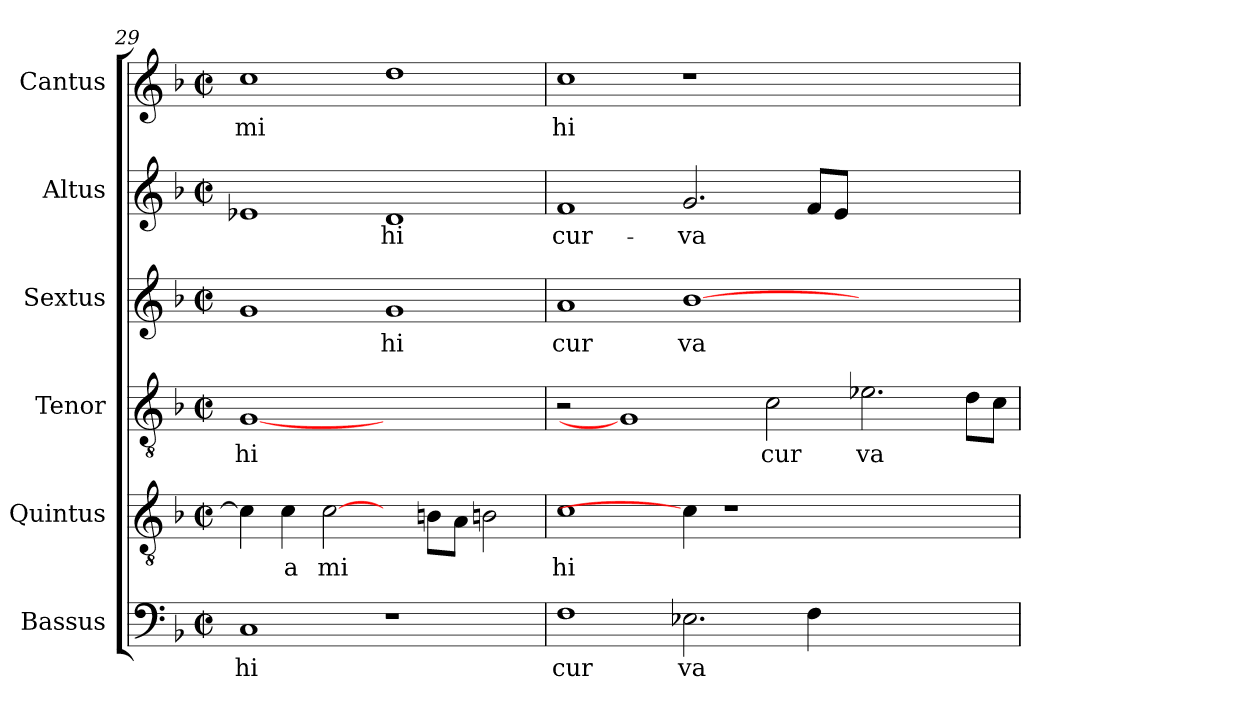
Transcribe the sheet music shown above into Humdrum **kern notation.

**kern	**text	**kern	**text	**kern	**text	**kern	**text	**kern	**text	**kern	**text
*part6	*part6	*part5	*part5	*part4	*part4	*part3	*part3	*part2	*part2	*part1	*part1
*staff6	*staff6	*staff5	*staff5	*staff4	*staff4	*staff3	*staff3	*staff2	*staff2	*staff1	*staff1
*I"Bassus	*	*I"Quintus	*	*I"Tenor	*	*I"Sextus	*	*I"Altus	*	*I"Cantus	*
*clefF4	*	*clefGv2	*	*clefGv2	*	*clefG2	*	*clefG2	*	*clefG2	*
*k[b-]	*	*k[b-]	*	*k[b-]	*	*k[b-]	*	*k[b-]	*	*k[b-]	*
*F:	*	*F:	*	*F:	*	*F:	*	*F:	*	*F:	*
*M2/2	*	*M2/2	*	*M2/2	*	*M2/2	*	*M2/2	*	*M2/2	*
*met(c|)	*	*met(c|)	*	*met(c|)	*	*met(c|)	*	*met(c|)	*	*met(c|)	*
=29	=29	=29	=29	=29	=29	=29	=29	=29	=29	=29	=29
!	!LO:LY:b:cj	!	!LO:LY:b:cj	!	!LO:LY:b:cj	!	!LO:LY:b:cj	!	!LO:LY:b:cj	!	!LO:LY:b:cj
1C	hi	4c\]	--	[1G	hi	1g	.	1e-X	--	1cc	mi
!	!	!	!LO:LY:b:cj	!	!	!	!	!	!	!	!
.	.	4c\	-a	.	.	.	.	.	.	.	.
!	!	!	!LO:LY:b:cj	!	!	!	!	!	!	!	!
.	.	[2c\	mi-	.	.	.	.	.	.	.	.
!	!	!	!	!	!	!	!LO:LY:b:cj	!	!LO:LY:b:cj	!	!LO:LY:b:cj
1r	.	4ryy	.	1ryy	.	1g	hi	1d	-hi	1dd	.
!	!	!	!LO:LY:b:cj	!	!	!	!	!	!	!	!
.	.	8Bn\L	--	.	.	.	.	.	.	.	.
!	!	!	!LO:LY:b:cj	!	!	!	!	!	!	!	!
.	.	8A\J	--	.	.	.	.	.	.	.	.
!	!	!	!LO:LY:b:cj	!	!	!	!	!	!	!	!
.	.	2Bn\	--	.	.	.	.	.	.	.	.
=30	=30	=30	=30	=30	=30	=30	=30	=30	=30	=30	=30
!	!LO:LY:b:cj	!	!LO:LY:b:cj	!	!	!	!LO:LY:b:cj	!	!LO:LY:b:cj	!	!LO:LY:b:cj
1F	cur	1c	-hi	2r	.	1a	cur	1f	cur-	1cc	hi
.	.	.	.	1G]	.	.	.	.	.	.	.
!	!LO:LY:b:cj	!	!	!	!	!	!LO:LY:b:cj	!	!LO:LY:b:cj	!	!
2.E-X\	va	4c\]	.	.	.	[>1b-	va	2.g/	-va-	1r	.
.	.	1r	.	.	.	.	.	.	.	.	.
!	!	!	!	!	!LO:LY:b:cj	!	!	!	!	!	!
.	.	.	.	2c\	cur	.	.	.	.	.	.
!	!LO:LY:b:cj	!	!	!	!	!	!	!	!LO:LY:b:cj	!	!
4F\	.	.	.	.	.	.	.	8f/L	--	.	.
!	!	!	!	!	!	!	!	!	!LO:LY:b:cj	!	!
.	.	.	.	.	.	.	.	8e/J	--	.	.
!	!	!	!	!	!LO:LY:b:cj	!	!	!	!	!	!
1ryy	.	.	.	2.e-X\	va	1ryy	.	1ryy	.	1ryy	.
.	.	2.ryy	.	.	.	.	.	.	.	.	.
!	!	!	!	!	!LO:LY:b:cj	!	!	!	!	!	!
.	.	.	.	8d\L	.	.	.	.	.	.	.
!	!	!	!	!	!LO:LY:b:cj	!	!	!	!	!	!
.	.	.	.	8c\J	.	.	.	.	.	.	.
=	=	=	=	=	=	=	=	=	=	=	=
*-	*-	*-	*-	*-	*-	*-	*-	*-	*-	*-	*-
